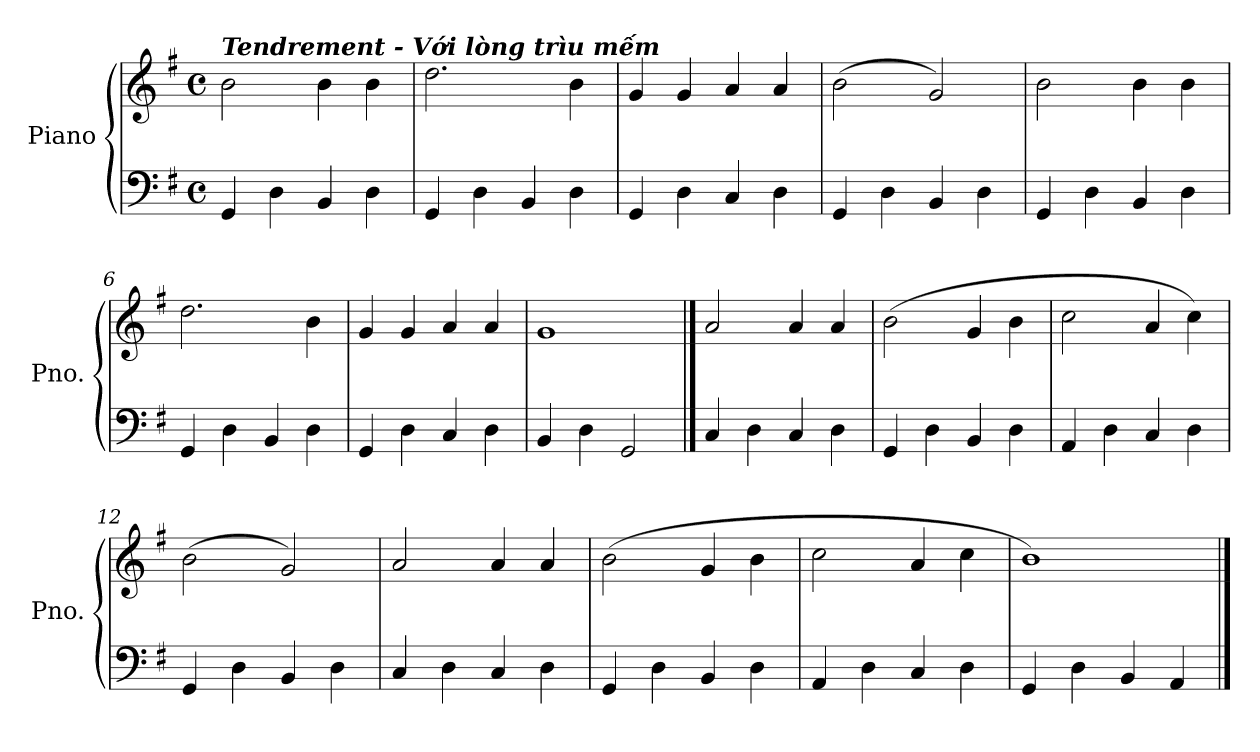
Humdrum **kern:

**kern	**kern
*part1	*part1
*staff2	*staff1
*I"Piano	*
*I'Pno.	*
*clefF4	*clefG2
*k[f#]	*k[f#]
*M4/4	*M4/4
*met(c)	*met(c)
=1	=1
!	!LO:TX:a:Bi:t=Tendrement - Với lòng trìu mếm
4GG/	2b\
4D\	.
4BB/	4b\
4D\	4b\
=2	=2
4GG/	2.dd\
4D\	.
4BB/	.
4D\	4b\
=3	=3
4GG/	4g/
4D\	4g/
4C/	4a/
4D\	4a/
=4	=4
4GG/	(2b\
4D\	.
4BB/	2g/)
4D\	.
=5	=5
4GG/	2b\
4D\	.
4BB/	4b\
4D\	4b\
=6	=6
4GG/	2.dd\
4D\	.
4BB/	.
4D\	4b\
!!LO:LB:g=z
=7	=7
4GG/	4g/
4D\	4g/
4C/	4a/
4D\	4a/
=8	=8
4BB/	1g
4D\	.
2GG/	.
==9	==9
4C/	2a/
4D\	.
4C/	4a/
4D\	4a/
=10	=10
4GG/	(2b\
4D\	.
4BB/	4g/
4D\	4b\
=11	=11
4AA/	2cc\
4D\	.
4C/	4a/
4D\	4cc\)
=12	=12
4GG/	(2b\
4D\	.
4BB/	2g/)
4D\	.
!!LO:LB:g=z
=13	=13
4C/	2a/
4D\	.
4C/	4a/
4D\	4a/
=14	=14
4GG/	(2b\
4D\	.
4BB/	4g/
4D\	4b\
=15	=15
4AA/	2cc\
4D\	.
4C/	4a/
4D\	4cc\
=16	=16
4GG/	1b)
4D\	.
4BB/	.
4AA/	.
==	==
*-	*-
